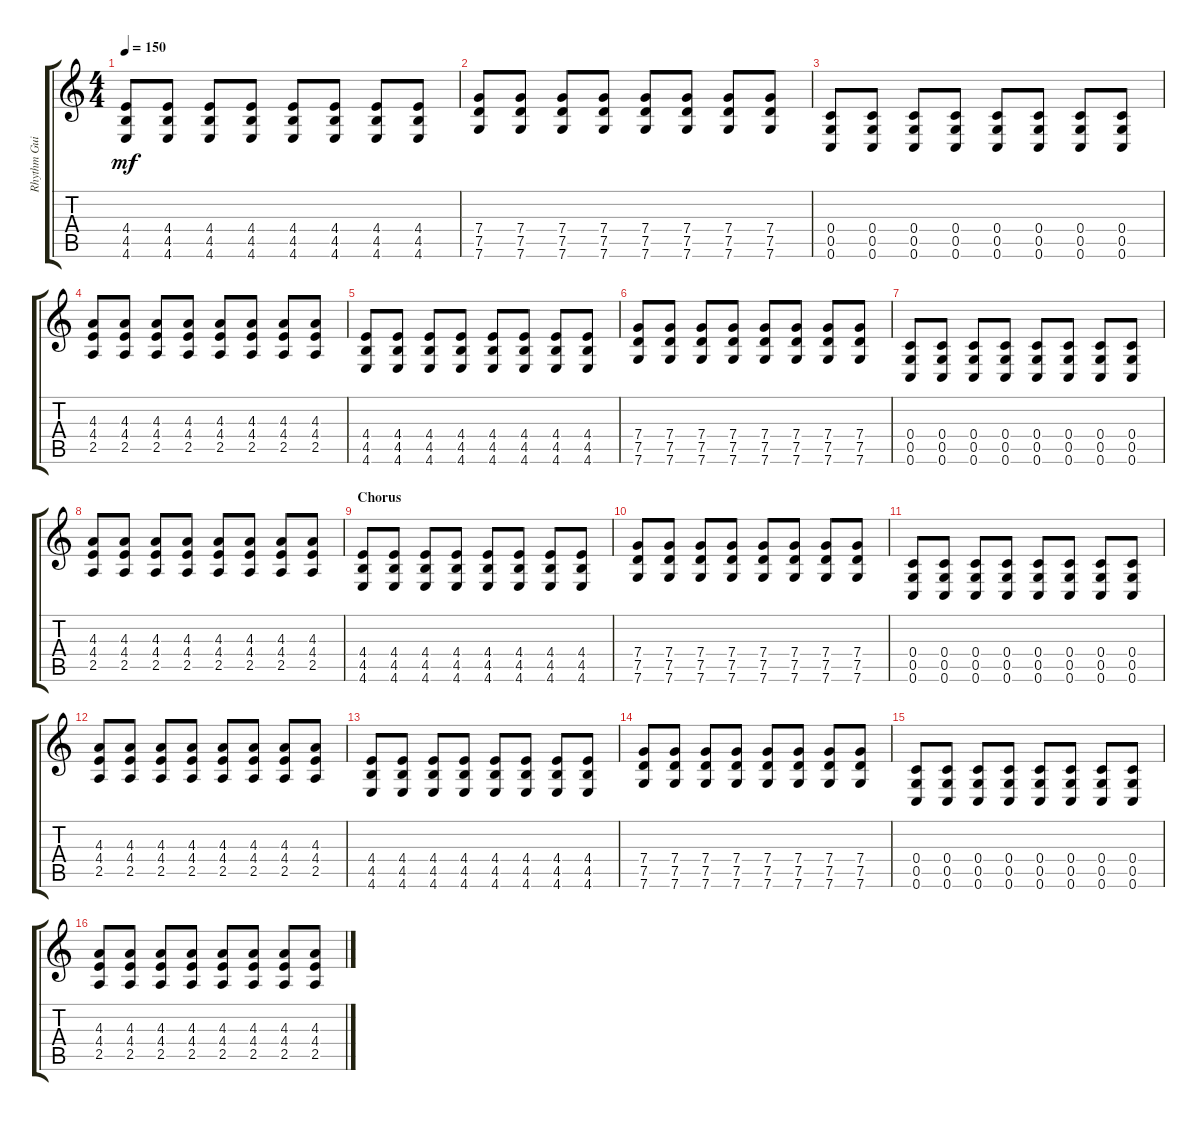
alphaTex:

\track ("Rhythm Guitar" "Rhythm Gui") {instrument acousticguitarsteel}
\staff {score tabs}
\tuning (D4 A3 F3 C3 G2 C2) {hide}
\ts (4 4)
\tempo 150
\clef g2
\ks c
(4.4 4.5 4.6).8{dy mf} (4.4 4.5 4.6).8 (4.4 4.5 4.6).8 (4.4 4.5 4.6).8 (4.4 4.5 4.6).8 (4.4 4.5 4.6).8 (4.4 4.5 4.6).8 (4.4 4.5 4.6).8 |
(7.4 7.5 7.6).8 (7.4 7.5 7.6).8 (7.4 7.5 7.6).8 (7.4 7.5 7.6).8 (7.4 7.5 7.6).8 (7.4 7.5 7.6).8 (7.4 7.5 7.6).8 (7.4 7.5 7.6).8 |
(0.4 0.5 0.6).8 (0.4 0.5 0.6).8 (0.4 0.5 0.6).8 (0.4 0.5 0.6).8 (0.4 0.5 0.6).8 (0.4 0.5 0.6).8 (0.4 0.5 0.6).8 (0.4 0.5 0.6).8 |
(4.3 4.4 2.5).8 (4.3 4.4 2.5).8 (4.3 4.4 2.5).8 (4.3 4.4 2.5).8 (4.3 4.4 2.5).8 (4.3 4.4 2.5).8 (4.3 4.4 2.5).8 (4.3 4.4 2.5).8 |
(4.4 4.5 4.6).8 (4.4 4.5 4.6).8 (4.4 4.5 4.6).8 (4.4 4.5 4.6).8 (4.4 4.5 4.6).8 (4.4 4.5 4.6).8 (4.4 4.5 4.6).8 (4.4 4.5 4.6).8 |
(7.4 7.5 7.6).8 (7.4 7.5 7.6).8 (7.4 7.5 7.6).8 (7.4 7.5 7.6).8 (7.4 7.5 7.6).8 (7.4 7.5 7.6).8 (7.4 7.5 7.6).8 (7.4 7.5 7.6).8 |
(0.4 0.5 0.6).8 (0.4 0.5 0.6).8 (0.4 0.5 0.6).8 (0.4 0.5 0.6).8 (0.4 0.5 0.6).8 (0.4 0.5 0.6).8 (0.4 0.5 0.6).8 (0.4 0.5 0.6).8 |
(4.3 4.4 2.5).8 (4.3 4.4 2.5).8 (4.3 4.4 2.5).8 (4.3 4.4 2.5).8 (4.3 4.4 2.5).8 (4.3 4.4 2.5).8 (4.3 4.4 2.5).8 (4.3 4.4 2.5).8 |
\section ("" "Chorus")
(4.4 4.5 4.6).8 (4.4 4.5 4.6).8 (4.4 4.5 4.6).8 (4.4 4.5 4.6).8 (4.4 4.5 4.6).8 (4.4 4.5 4.6).8 (4.4 4.5 4.6).8 (4.4 4.5 4.6).8 |
(7.4 7.5 7.6).8 (7.4 7.5 7.6).8 (7.4 7.5 7.6).8 (7.4 7.5 7.6).8 (7.4 7.5 7.6).8 (7.4 7.5 7.6).8 (7.4 7.5 7.6).8 (7.4 7.5 7.6).8 |
(0.4 0.5 0.6).8 (0.4 0.5 0.6).8 (0.4 0.5 0.6).8 (0.4 0.5 0.6).8 (0.4 0.5 0.6).8 (0.4 0.5 0.6).8 (0.4 0.5 0.6).8 (0.4 0.5 0.6).8 |
(4.3 4.4 2.5).8 (4.3 4.4 2.5).8 (4.3 4.4 2.5).8 (4.3 4.4 2.5).8 (4.3 4.4 2.5).8 (4.3 4.4 2.5).8 (4.3 4.4 2.5).8 (4.3 4.4 2.5).8 |
(4.4 4.5 4.6).8 (4.4 4.5 4.6).8 (4.4 4.5 4.6).8 (4.4 4.5 4.6).8 (4.4 4.5 4.6).8 (4.4 4.5 4.6).8 (4.4 4.5 4.6).8 (4.4 4.5 4.6).8 |
(7.4 7.5 7.6).8 (7.4 7.5 7.6).8 (7.4 7.5 7.6).8 (7.4 7.5 7.6).8 (7.4 7.5 7.6).8 (7.4 7.5 7.6).8 (7.4 7.5 7.6).8 (7.4 7.5 7.6).8 |
(0.4 0.5 0.6).8 (0.4 0.5 0.6).8 (0.4 0.5 0.6).8 (0.4 0.5 0.6).8 (0.4 0.5 0.6).8 (0.4 0.5 0.6).8 (0.4 0.5 0.6).8 (0.4 0.5 0.6).8 |
(4.3 4.4 2.5).8 (4.3 4.4 2.5).8 (4.3 4.4 2.5).8 (4.3 4.4 2.5).8 (4.3 4.4 2.5).8 (4.3 4.4 2.5).8 (4.3 4.4 2.5).8 (4.3 4.4 2.5).8
